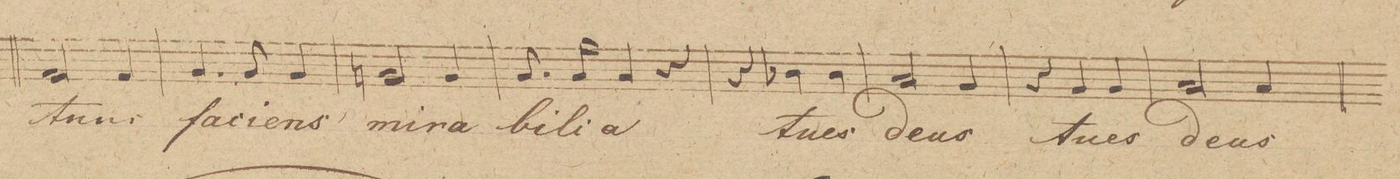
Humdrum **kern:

**kern	**text	**dynam
*I"Basso 2do	*	*
*clefF4	*	*
*k[b-]	*	*
*M3/4	*	*
2AA/	tu-	.
4AA/	-us	.
=47	=47	=47
4.BB-/	fa-	.
8BB-/	-ci-	.
4BB-/	-ens	.
=48	=48	=48
2BBn/	mi-	.
4BB/	-ra-	.
=49	=49	=49
8.C/	-bi-	.
16C/	-li-	.
4C/	-a	.
4r	.	.
=50	=50	=50
4r	.	.
4D-X\	tu	.
4D-\	es	.
=51	=51	=51
2C/	De-	.
4BB-/	-us	.
=52	=52	=52
4r	.	.
4BB-/	tu	.
4BB-/	es	.
=53	=53	=53
2C/	De-	.
4C/	-us	.
=54	=54	=54
*-	*-	*-
